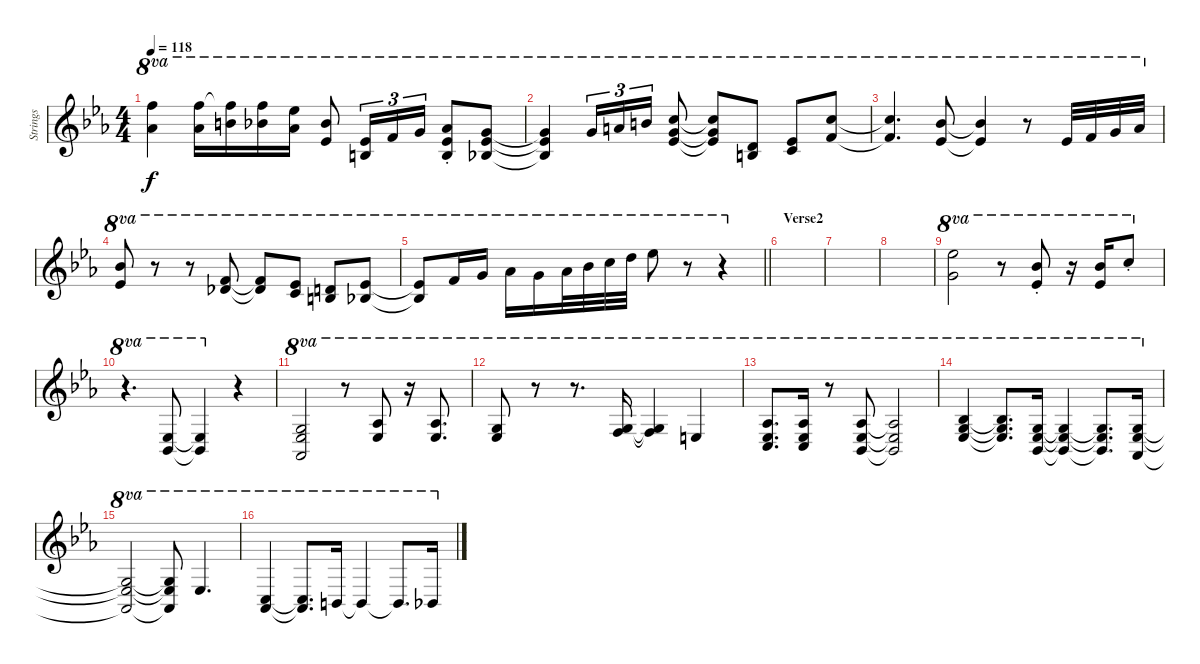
\track ("Strings" "Strings") {instrument stringensemble1}
\staff {score}
\tuning (E4 B3 G3 D3 A2 E2) {hide}
\ts (4 4)
\tempo 118
\clef g2
\ks eb
(16.1{t} 30.2{t}).4{ot 8va dy f} (16.1 30.2).16{ot 8va} (19.1 30.2{t}).16{ot 8va} (18.1 30.2).16{ot 8va} (16.1 28.2).16{ot 8va} (18.1 16.2).8{ot 8va} (7.1 16.2).16{tu (3 2) ot 8va} 13.1.16{tu (3 2) ot 8va} 15.1.16{tu (3 2) ot 8va} (7.1{st} 16.2{st} 25.3{st}).8{ot 8va} (6.1 16.2 24.3).8{ot 8va} |
(6.1{t} 16.2{t} 24.3{t}).4{ot 8va} 15.1.16{tu (3 2) ot 8va} 17.1.16{tu (3 2) ot 8va} 19.1.16{tu (3 2) ot 8va} (20.1 20.2 20.3).8{ot 8va} (20.1{t} 20.2{t} 20.3{t}).8{ot 8va} (7.1 15.2).8{ot 8va} (8.1 16.2).8{ot 8va} (13.1 25.2).8{ot 8va} |
(13.1{t} 25.2{t}).4{d ot 8va} (11.1 23.2).8{ot 8va} (11.1{t} 23.2{t}).4{ot 8va} r.8{ot 8va} 11.1.32{ot 8va} 13.1.32{ot 8va} 15.1.32{ot 8va} 16.1.32{ot 8va} |
(11.1 23.2).8{ot 8va} r.8{ot 8va} r.8{ot 8va} (13.1 14.2).8{ot 8va} (13.1{t} 14.2{t}).8{ot 8va} (8.1 16.2).8{ot 8va} (10.1 12.2).8{ot 8va} (11.1 11.2).8{ot 8va} |
\barLineRight lightlight
(11.1{t} 11.2{t}).8{ot 8va} 13.1.16{ot 8va} 15.1.16{ot 8va} 16.1.16{ot 8va} 15.1.16{ot 8va} 16.1.32{ot 8va} 18.1.32{ot 8va} 20.1.32{ot 8va} 22.1.32{ot 8va} 23.1.8{ot 8va} r.8{ot 8va} r.4{ot 8va} |
\section ("" "Verse2")
|
|
|
(15.1 28.2).2{ot 8va} r.8{ot 8va} (11.1{st} 23.2{st}).8{ot 8va} r.16{ot 8va} (11.1 23.2).16{ot 8va} 20.1{st}.8{ot 8va} |
r.4{d ot 8va} (4.2 3.3).8{ot 8va} (4.2{t} 3.3{t}).4{ot 8va} r.4 |
(3.1 4.2 1.3).2{ot 8va} r.8{ot 8va} (4.1 4.2).8{ot 8va} r.16{ot 8va} (4.1 4.2).8{d ot 8va} |
(3.1 4.2).8{ot 8va} r.8{ot 8va} r.8{d ot 8va} (1.1 8.2).16{ot 8va} (1.1{t} 8.2{t}).4{ot 8va} 0.1.4{ot 8va} |
(4.1 1.2 8.3).8{d ot 8va} (4.1 1.2 8.3).16{ot 8va} r.8{ot 8va} (4.1 4.2 3.3).8{ot 8va} (4.1{t} 4.2{t} 3.3{t}).2{ot 8va} |
(3.1 4.2 15.3).4{ot 8va} (3.1{t} 4.2{t} 15.3{t}).8{d ot 8va} (3.1 4.2 3.3).16{ot 8va} (3.1{t} 4.2{t} 3.3{t}).4{ot 8va} (3.1{t} 4.2{t} 3.3{t}).8{d ot 8va} (3.1 4.2 1.3).16{ot 8va} |
(3.1{t} 4.2{t} 1.3{t}).2{ot 8va} (3.1{t} 4.2{t} 1.3{t}).8{ot 8va} 4.2.4{d ot 8va} |
(1.2 1.3).4{ot 8va} (1.2{t} 1.3{t}).8{d ot 8va} 0.2.16{ot 8va} 0.2{t}.4{ot 8va} 0.2{t}.8{d ot 8va} 3.3.16{ot 8va}
